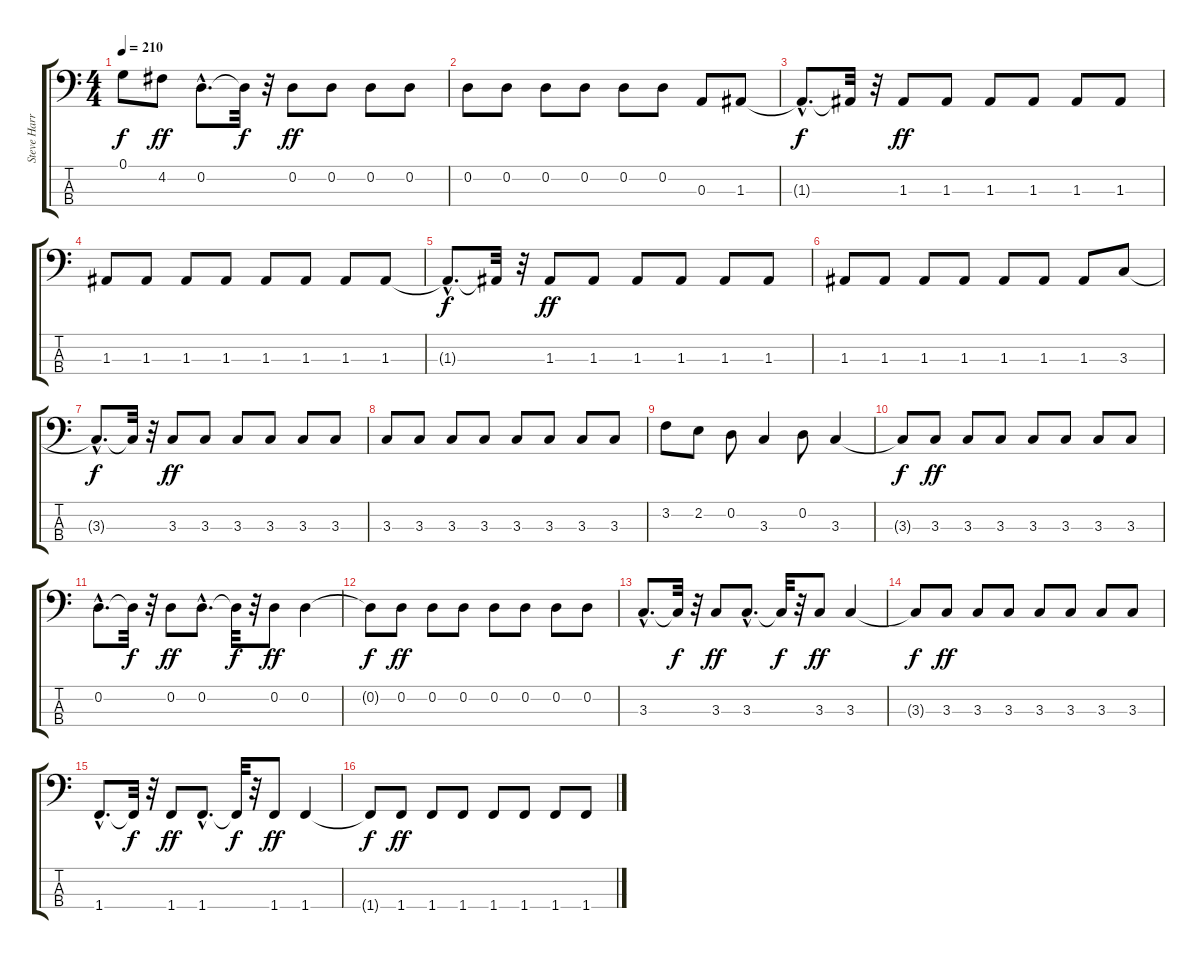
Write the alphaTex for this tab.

\track ("Steve Harris" "Steve Harr") {instrument electricbassfinger}
\staff {score tabs}
\tuning (G2 D2 A1 E1) {hide}
\ts (4 4)
\tempo 210
\clef f4
\ks c
0.1{t}.8{dy f} 4.2.8{dy ff} 0.2{hac}.8{d} 0.2{t}.32{dy f} r.32 0.2.8{dy ff} 0.2.8 0.2.8 0.2.8 |
0.2.8 0.2.8 0.2.8 0.2.8 0.2.8 0.2.8 0.3.8 1.3.8 |
1.3{hac t}.8{d dy f} 1.3{t}.32 r.32 1.3.8{dy ff} 1.3.8 1.3.8 1.3.8 1.3.8 1.3.8 |
1.3.8 1.3.8 1.3.8 1.3.8 1.3.8 1.3.8 1.3.8 1.3.8 |
1.3{hac t}.8{d dy f} 1.3{t}.32 r.32 1.3.8{dy ff} 1.3.8 1.3.8 1.3.8 1.3.8 1.3.8 |
1.3.8 1.3.8 1.3.8 1.3.8 1.3.8 1.3.8 1.3.8 3.3.8 |
3.3{hac t}.8{d dy f} 3.3{t}.32 r.32 3.3.8{dy ff} 3.3.8 3.3.8 3.3.8 3.3.8 3.3.8 |
3.3.8 3.3.8 3.3.8 3.3.8 3.3.8 3.3.8 3.3.8 3.3.8 |
3.2.8 2.2.8 0.2.8 3.3.4 0.2.8 3.3.4 |
3.3{t}.8{dy f} 3.3.8{dy ff} 3.3.8 3.3.8 3.3.8 3.3.8 3.3.8 3.3.8 |
0.2{hac}.8{d} 0.2{t}.32{dy f} r.32 0.2.8{dy ff} 0.2{hac}.8{d} 0.2{t}.32{dy f} r.32 0.2.8{dy ff} 0.2.4 |
0.2{t}.8{dy f} 0.2.8{dy ff} 0.2.8 0.2.8 0.2.8 0.2.8 0.2.8 0.2.8 |
3.3{hac}.8{d} 3.3{t}.32{dy f} r.32 3.3.8{dy ff} 3.3{hac}.8{d} 3.3{t}.32{dy f} r.32 3.3.8{dy ff} 3.3.4 |
3.3{t}.8{dy f} 3.3.8{dy ff} 3.3.8 3.3.8 3.3.8 3.3.8 3.3.8 3.3.8 |
1.4{hac}.8{d} 1.4{t}.32{dy f} r.32 1.4.8{dy ff} 1.4{hac}.8{d} 1.4{t}.32{dy f} r.32 1.4.8{dy ff} 1.4.4 |
1.4{t}.8{dy f} 1.4.8{dy ff} 1.4.8 1.4.8 1.4.8 1.4.8 1.4.8 1.4.8
